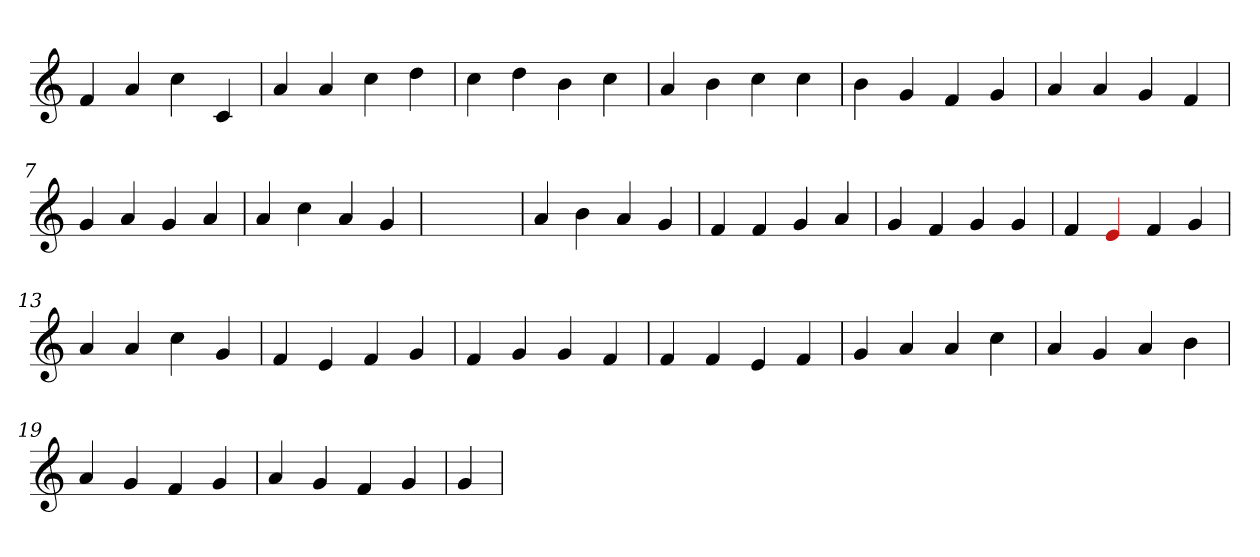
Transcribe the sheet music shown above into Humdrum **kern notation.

**kern
*part1
*staff1
*clefG2
=1
4f
4a
4cc
4c
=2
4a
4a
4cc
4dd
=3
4cc
4dd
4b
4cc
=4
4a
4b
4cc
4cc
=5
4b
4g
4f
4g
=6
4a
4a
4g
4f
=7
4g
4a
4g
4a
=8
4a
4cc
4a
4g
=9
1ryy
=9
4a
4b
4a
4g
=10
4f
4f
4g
4a
=11
4g
4f
4g
4g
=12
4f
4Re
4f
4g
=13
4a
4a
4cc
4g
=14
4f
4e
4f
4g
=15
4f
4g
4g
4f
=16
4f
4f
4e
4f
=17
4g
4a
4a
4cc
=18
4a
4g
4a
4b
=19
4a
4g
4f
4g
=20
4a
4g
4f
4g
=21
4g
=
*-
